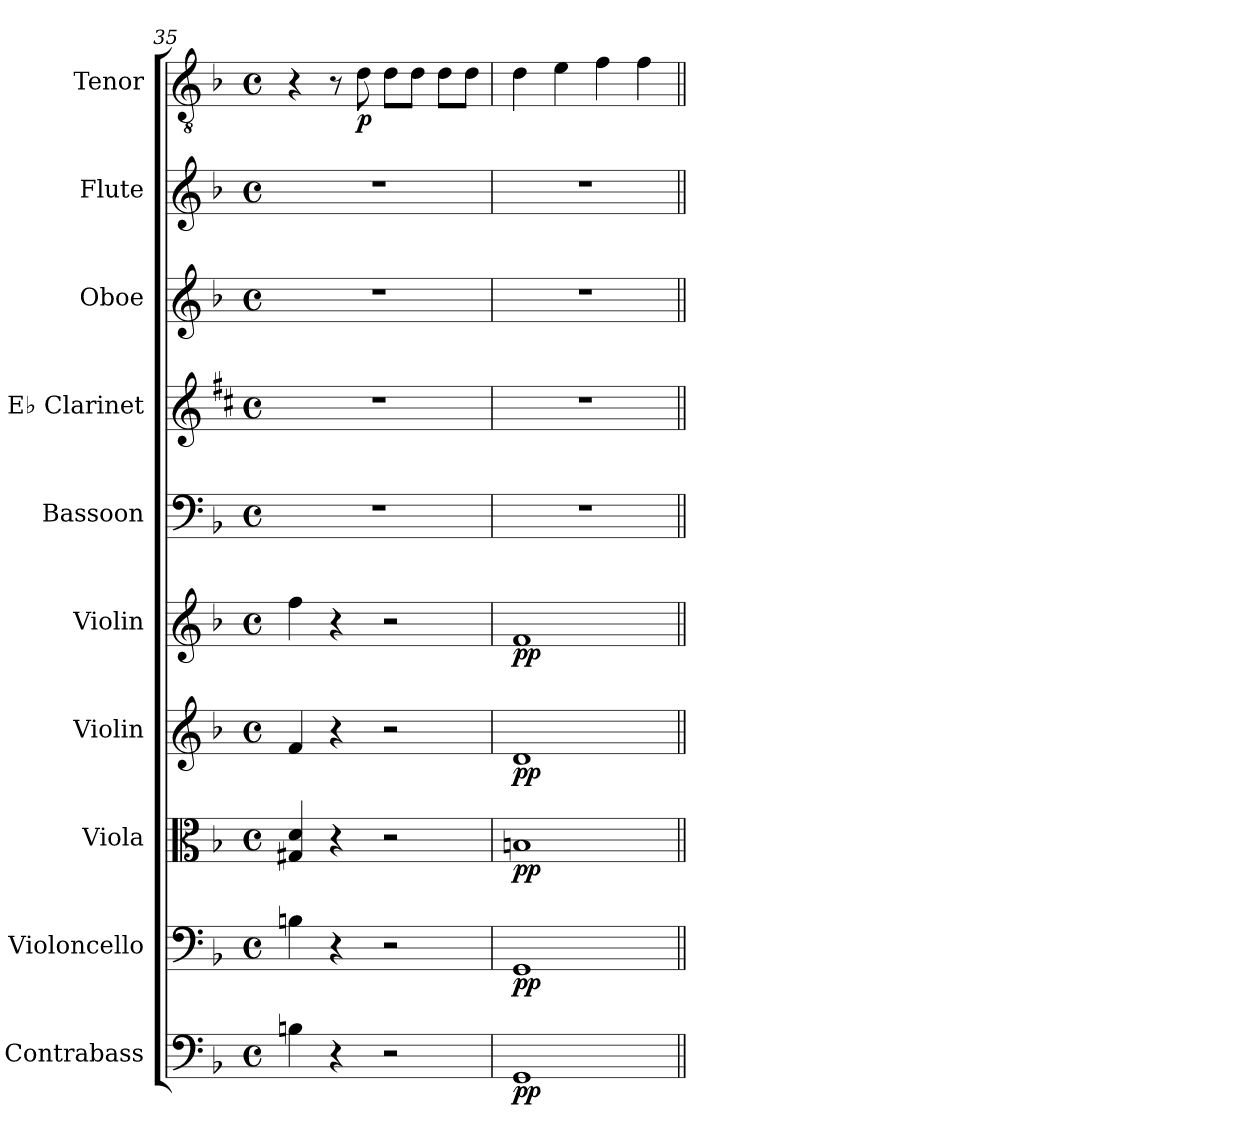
**kern	**dynam	**kern	**dynam	**kern	**dynam	**kern	**dynam	**kern	**dynam	**kern	**kern	**kern	**kern	**kern	**dynam
*part10	*part10	*part9	*part9	*part8	*part8	*part7	*part7	*part6	*part6	*part5	*part4	*part3	*part2	*part1	*part1
*staff10	*staff10	*staff9	*staff9	*staff8	*staff8	*staff7	*staff7	*staff6	*staff6	*staff5	*staff4	*staff3	*staff2	*staff1	*staff1
*I"Contrabass	*	*I"Violoncello	*	*I"Viola	*	*I"Violin	*	*I"Violin	*	*I"Bassoon	*I"E♭ Clarinet	*I"Oboe	*I"Flute	*I"Tenor	*
*I'Cb.	*	*I'Vc.	*	*I'Vla.	*	*I'Vln.	*	*I'Vln.	*	*I'Bsn.	*I'E♭ Cl.	*I'Ob.	*I'Fl.	*I'T.	*
*clefF4	*	*clefF4	*	*clefC3	*	*clefG2	*	*clefG2	*	*clefF4	*clefG2	*clefG2	*clefG2	*clefGv2	*
*ITrd7c12	*	*	*	*	*	*	*	*	*	*	*ITrd-2c-3	*	*	*	*
*k[b-]	*	*k[b-]	*	*k[b-]	*	*k[b-]	*	*k[b-]	*	*k[b-]	*k[b-]	*k[b-]	*k[b-]	*k[b-]	*
*M4/4	*	*M4/4	*	*M4/4	*	*M4/4	*	*M4/4	*	*M4/4	*M4/4	*M4/4	*M4/4	*M4/4	*
*met(c)	*	*met(c)	*	*met(c)	*	*met(c)	*	*met(c)	*	*met(c)	*met(c)	*met(c)	*met(c)	*met(c)	*
*MM66	*	*MM66	*	*MM66	*	*MM66	*	*MM66	*	*MM66	*MM66	*MM66	*MM66	*MM66	*
=35	=35	=35	=35	=35	=35	=35	=35	=35	=35	=35	=35	=35	=35	=35	=35
4BBn\	.	4Bn\	.	4G#X/ 4d/	.	4f/	.	4ff\	.	1r	1r	1r	1r	4r	.
4r	.	4r	.	4r	.	4r	.	4r	.	.	.	.	.	8r	.
!	!	!	!	!	!	!	!	!	!	!	!	!	!	!	!LO:DY:b
.	.	.	.	.	.	.	.	.	.	.	.	.	.	8d\	p
2r	.	2r	.	2r	.	2r	.	2r	.	.	.	.	.	8d\L	.
.	.	.	.	.	.	.	.	.	.	.	.	.	.	8d\J	.
.	.	.	.	.	.	.	.	.	.	.	.	.	.	8d\L	.
.	.	.	.	.	.	.	.	.	.	.	.	.	.	8d\J	.
!!LO:PB:g=z
=36	=36	=36	=36	=36	=36	=36	=36	=36	=36	=36	=36	=36	=36	=36	=36
!	!LO:DY:b	!	!LO:DY:b	!	!LO:DY:b	!	!LO:DY:b	!	!LO:DY:b	!	!	!	!	!	!
1GGG	pp	1GG	pp	1Bn	pp	1d	pp	1f	pp	1r	1r	1r	1r	4d\	.
.	.	.	.	.	.	.	.	.	.	.	.	.	.	4e\	.
.	.	.	.	.	.	.	.	.	.	.	.	.	.	4f\	.
.	.	.	.	.	.	.	.	.	.	.	.	.	.	4f\	.
=||	=||	=||	=||	=||	=||	=||	=||	=||	=||	=||	=||	=||	=||	=||	=||
*-	*-	*-	*-	*-	*-	*-	*-	*-	*-	*-	*-	*-	*-	*-	*-
